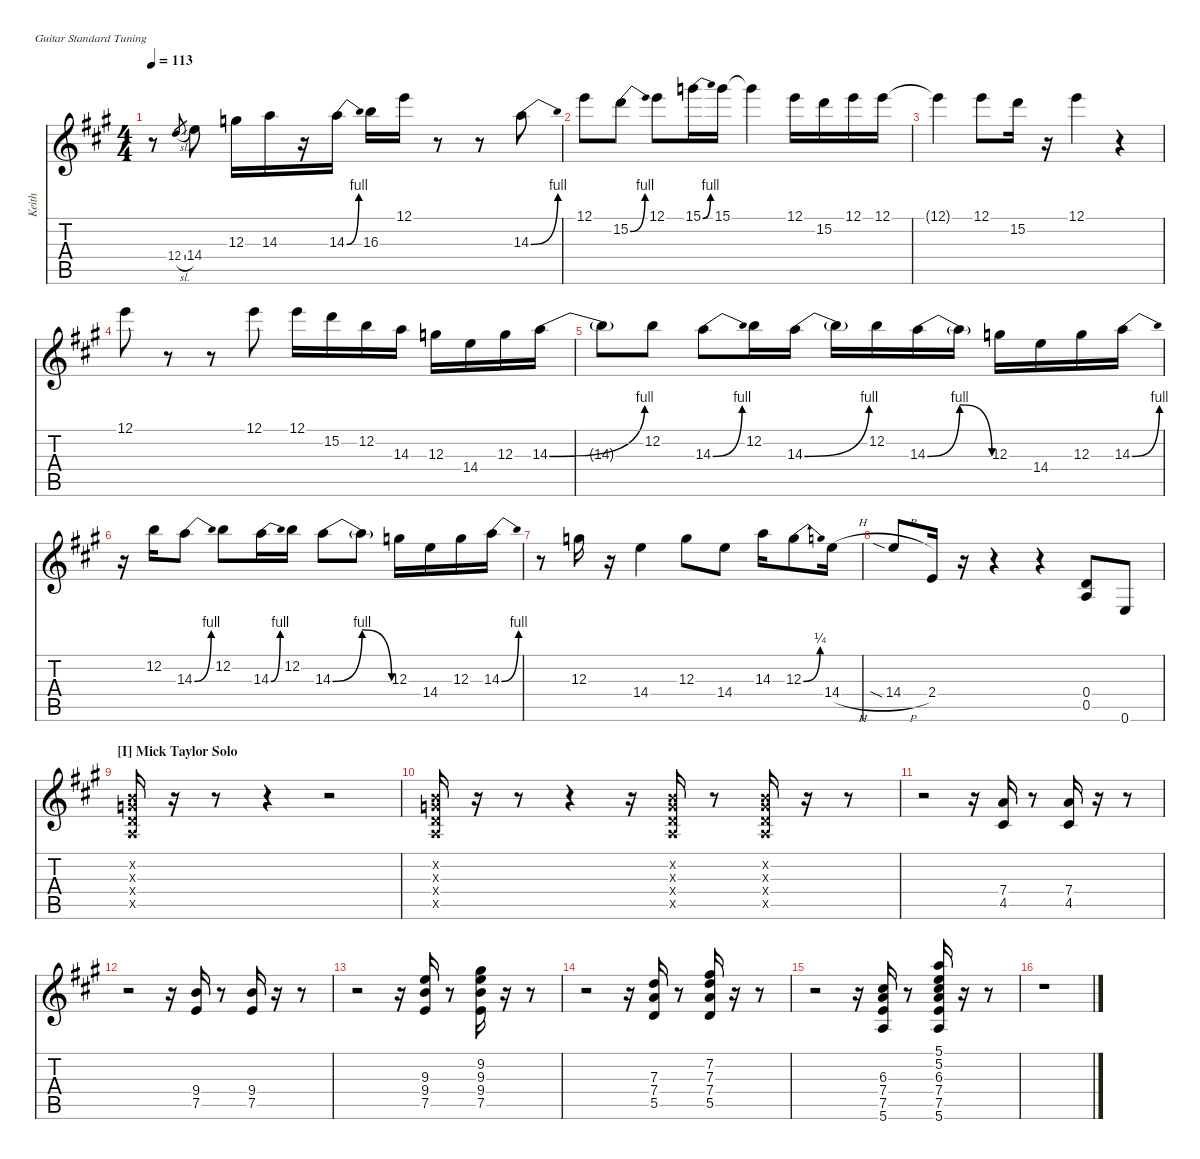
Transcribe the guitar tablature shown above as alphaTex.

\defaultSystemsLayout 4
\hideDynamics
\bracketExtendMode nobrackets
\otherSystemsTrackNameOrientation horizontal
\track ("Keith Richards" "Keith") {instrument overdrivenguitar}
\staff {score tabs}
\tuning (E4 B3 G3 D3 A2 E2)
\ts (4 4)
\tempo 113
\clef g2
\ks a
r.8{dy mf} 12.4{sl}.8{gr} 14.4.8 12.3.16 14.3.16 r.16 14.3{be (bend 0 0 60 4)}.16 16.3.16 12.1.16 r.8 r.8 14.3{be (bend 0 0 60 4)}.8 |
12.1.8 15.2{be (bend 0 0 60 4)}.8 12.1.8 15.1{be (bend 0 0 60 4)}.16 15.1.16 15.1{t}.4 12.1.16 15.2.16 12.1.16 12.1.16 |
12.1{t}.4 12.1.8 15.2.16 r.16 12.1.4 r.4 |
12.1.8 r.8 r.8 12.1.8 12.1.16 15.2.16 12.2.16 14.3.16 12.3.16 14.4.16 12.3.16 14.3{be (bend 0 0 60 4)}.16 |
14.3{t}.8 12.2.8 14.3{be (bend 0 0 60 4)}.8 12.2.16 14.3{be (bend 0 0 60 4)}.16 14.3{t}.16 12.2.16 14.3{be (bendrelease 0 0 10.2 4 20.4 4 30 0)}.16 14.3{t}.16 12.3.16 14.4.16 12.3.16 14.3{be (bend 0 0 60 4)}.16 |
r.16 12.2.16 14.3{be (bend 0 0 60 4)}.8 12.2.8 14.3{be (bend 0 0 60 4)}.16 12.2.16 14.3{be (bendrelease 0 0 10.2 4 20.4 4 30 0)}.8 14.3{t}.8 12.3.16 14.4.16 12.3.16 14.3{be (bend 0 0 60 4)}.16 |
r.8 12.3.16 r.16 14.4.4 12.3.8 14.4.8 14.3.16 12.3{be (bend 0 0 12 1)}.8 14.4{h}.16 |
14.4{sia h}.8 2.4.16 r.16 r.4 r.4 (0.5 0.4).8 0.6.8 |
\section ("I" "Mick Taylor Solo")
(0.5{x} 0.4{x} 0.3{x} 0.2{x}).16 r.16 r.8 r.4 r.2 |
(0.5{x} 0.4{x} 0.3{x} 0.2{x}).16 r.16 r.8 r.4 r.16 (0.5{x} 0.4{x} 0.3{x} 0.2{x}).16 r.8 (0.5{x} 0.4{x} 0.3{x} 0.2{x}).16 r.16 r.8 |
r.2 r.16 (4.5 7.4).16 r.8 (4.5 7.4).16 r.16 r.8 |
r.2 r.16 (7.5 9.4).16 r.8 (7.5 9.4).16 r.16 r.8 |
r.2 r.16 (7.5 9.4 9.3).16 r.8 (7.5 9.4 9.3 9.2).16 r.16 r.8 |
r.2 r.16 (5.5 7.4 7.3).16 r.8 (5.5 7.4 7.3 7.2).16 r.16 r.8 |
r.2 r.16 (5.6 7.5 7.4 6.3).16 r.8 (5.6 7.5 7.4 6.3 5.2 5.1).16 r.16 r.8 |
r.1
